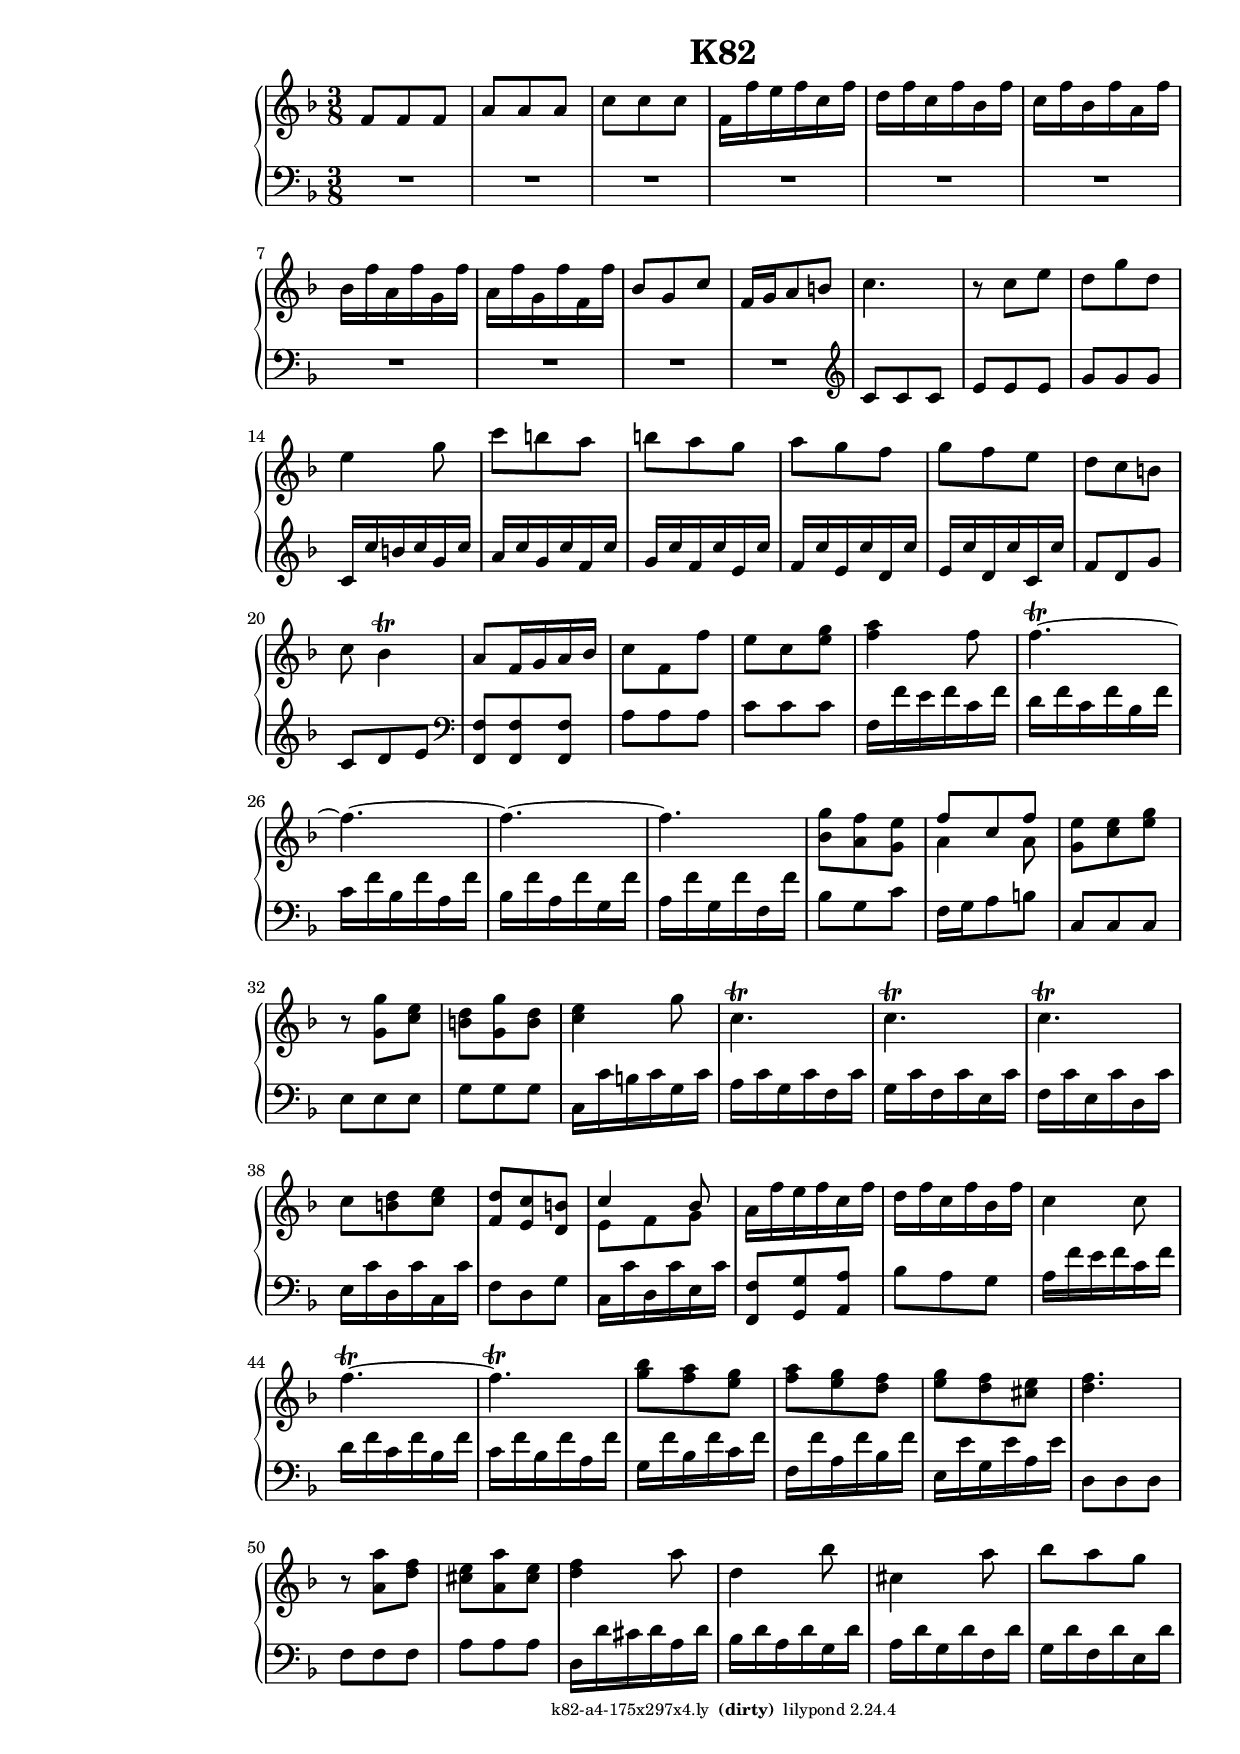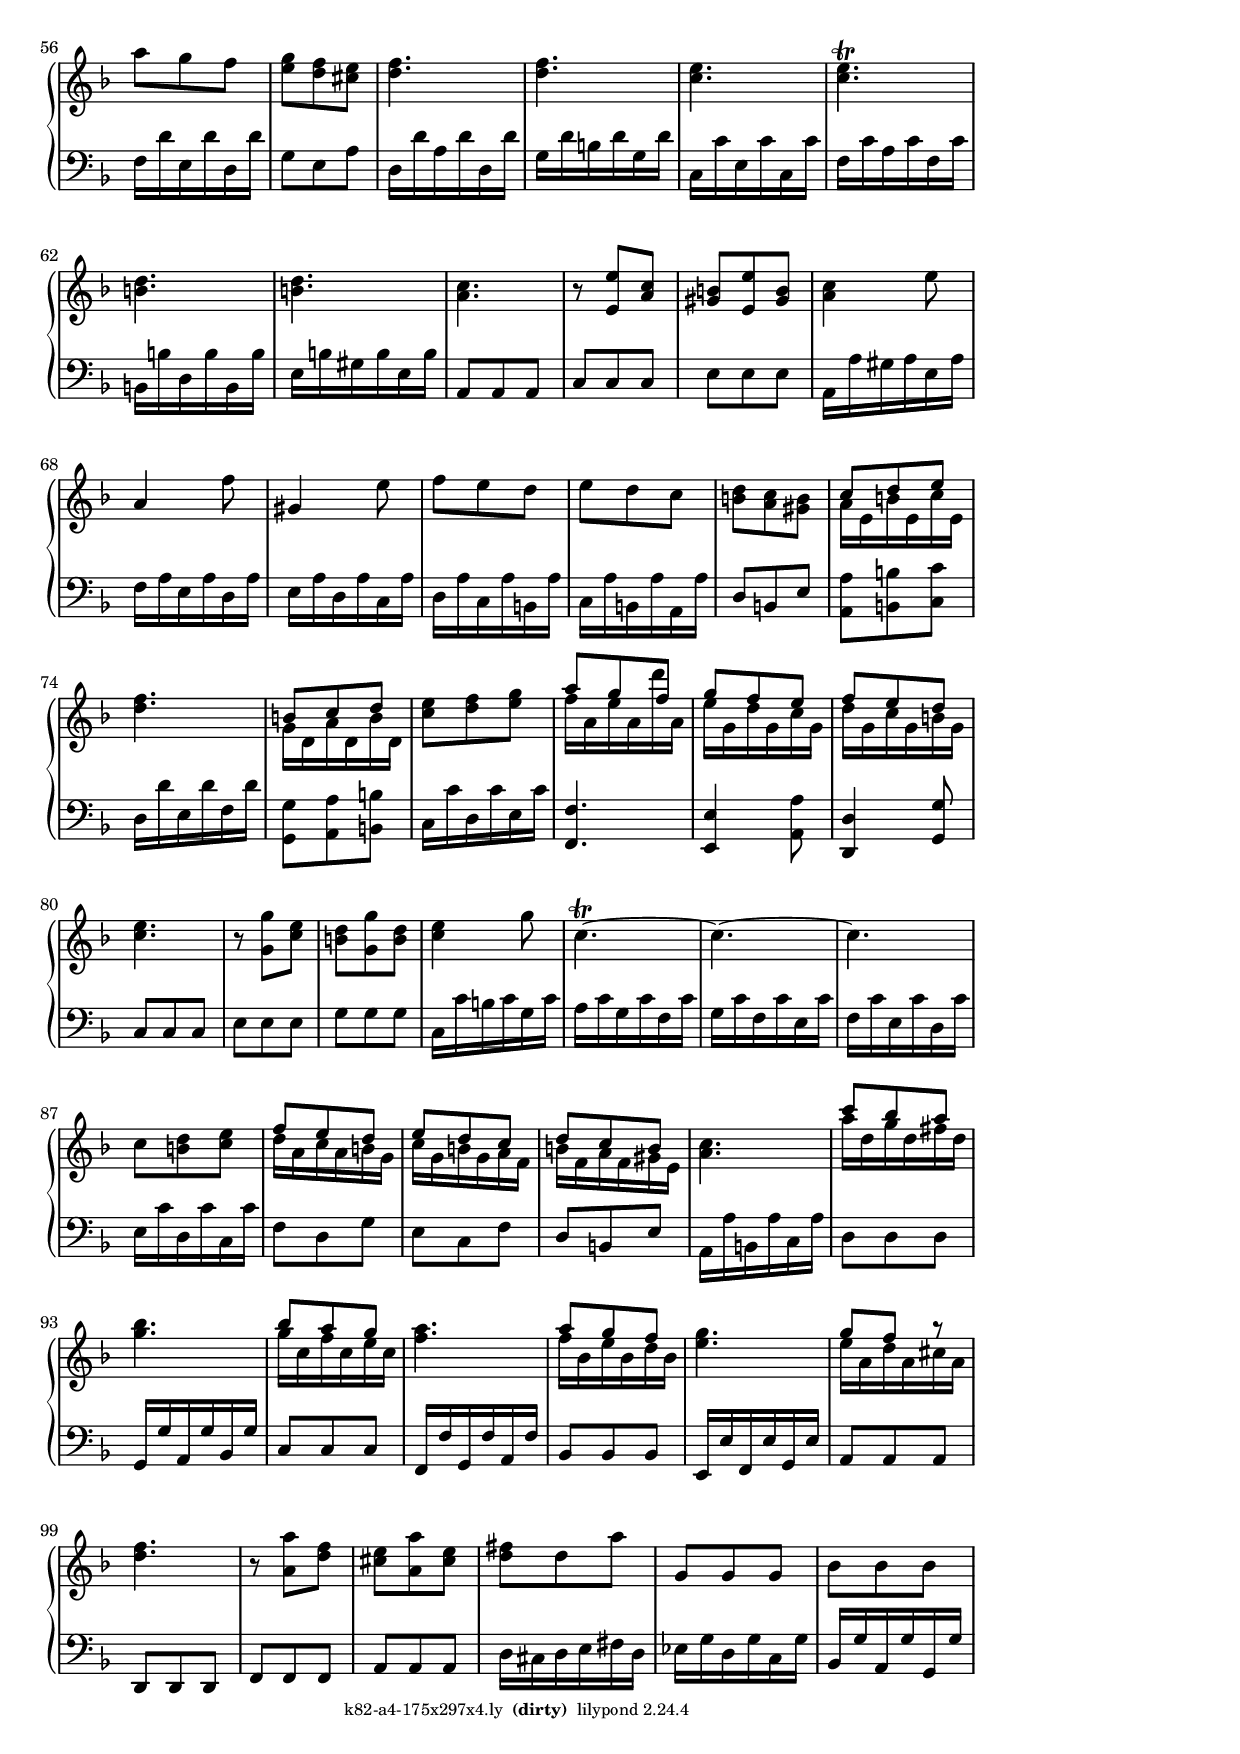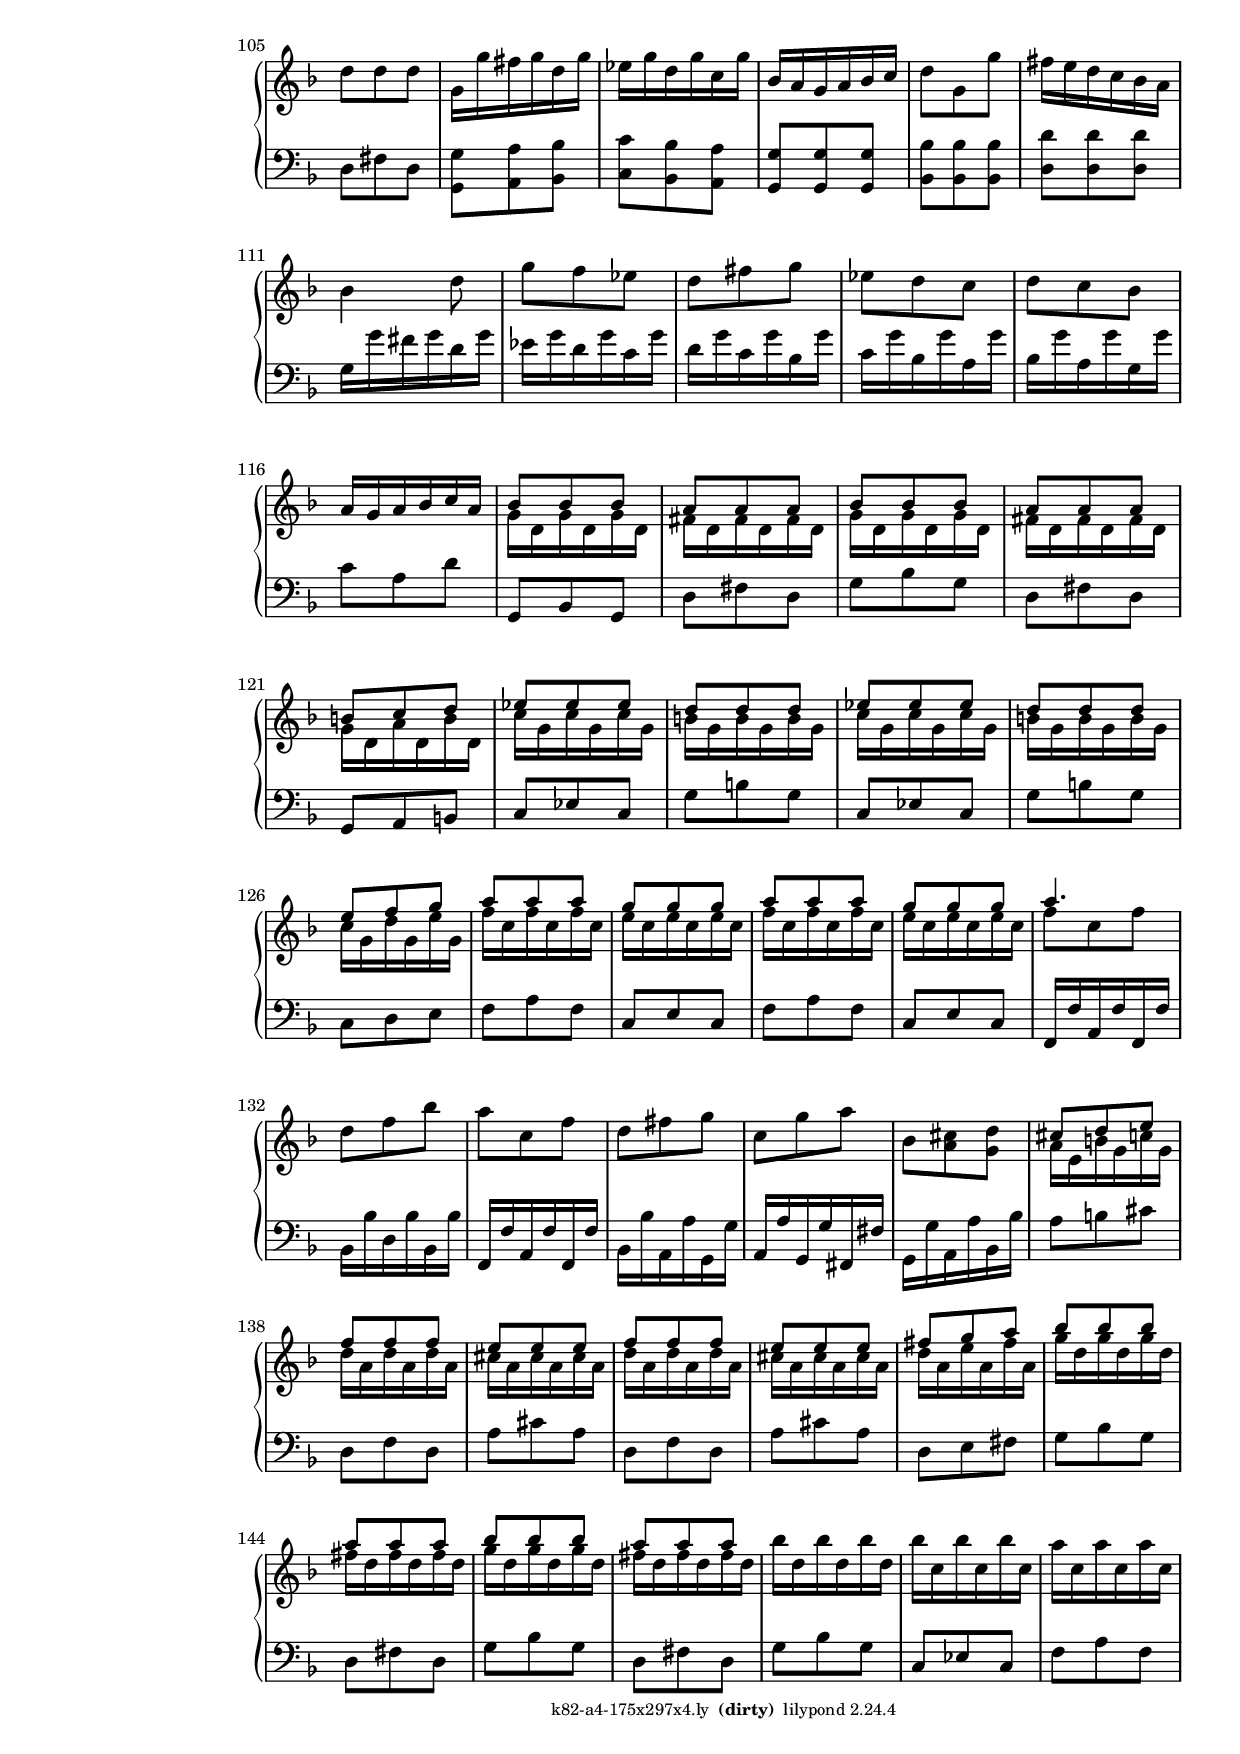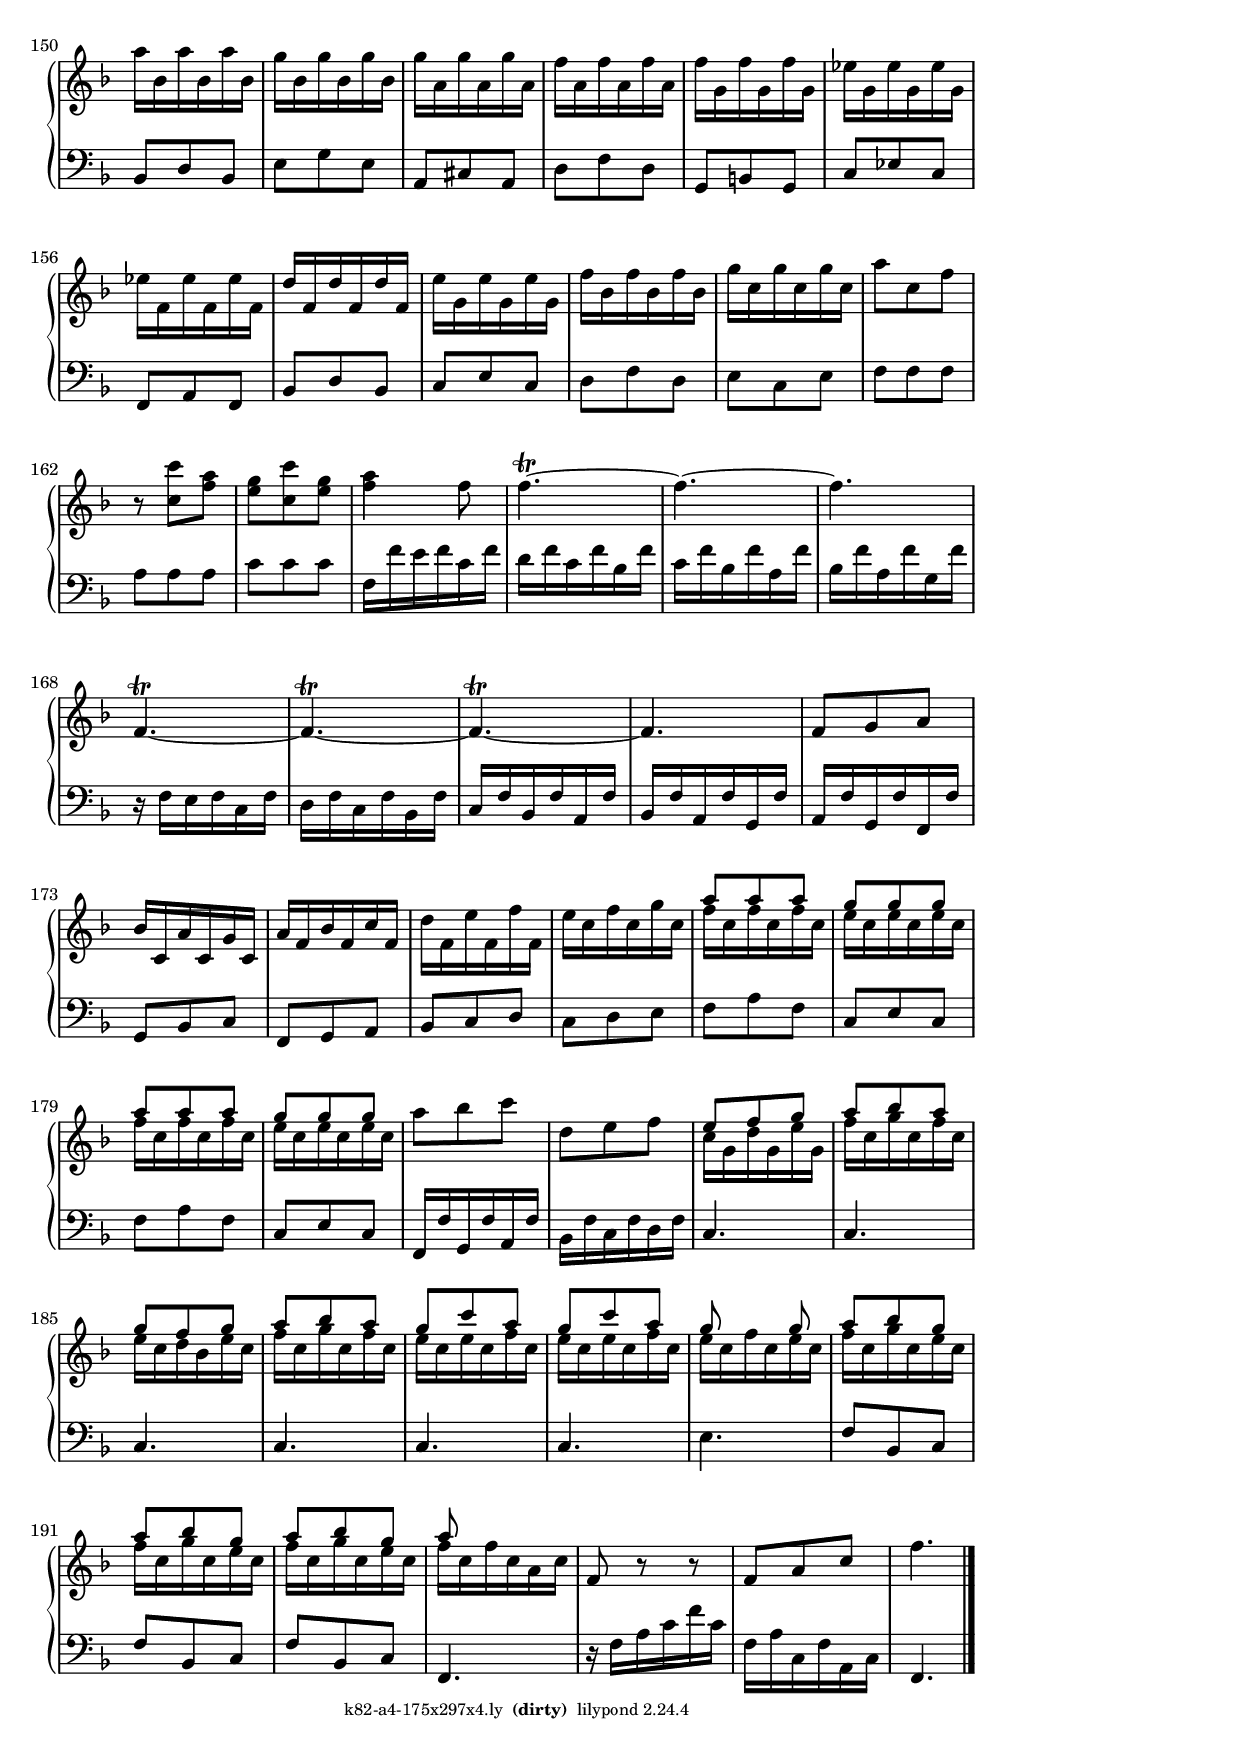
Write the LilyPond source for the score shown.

\version "2.19.20"

\include "../../include/general.ily"
\include "../../include/a4-175x297.ily"

#(set-global-staff-size 18.7)

breaks = {}
\version "2.18.2"

\header {
  title = "K82"
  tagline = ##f
}

global = {
  \key f \major
  \time 3/8
}

right = \relative c' {
  \global
  
  f8 f f
  a a a
  c c c
  f,16 f' e f c f
  d f c f bes, f'
  c f bes, f' a, f'
  
  bes, f' a, f' g, f'
  a, f' g, f' f, f'
  bes,8 g c
  f,16 g a8 b
  c4.
  r8 c e
  d g d
  
  e4 g8
  c b a
  b a g
  a g f
  g f e
  d c b
  c bes4-\trill
  
  a8 f16 g a bes
  c8 f, f'
  e c <e g> 
  <f a>4 f8
  f4.-\trill ~
  f4. ~ f4. ~ f4.
  
  <bes, g'>8 <a f'> <g e'>
  <<{ f' c f } \\ { a,4 a8 }>>
  <g e'> <c e> <e g>
  r <g, g'> <c e>
  <b d> <g g'> <b d>
  <c e>4 g'8
  
  \repeat unfold 3 { c,4.-\trill }
  c8 <b d> <c e>
  <f, d'> <e c'> <d b'>
  <<{ c'4 bes8 } \\ { e, f g }>>
  
  a16 f' e f c f
  d f c f bes, f'
  c4 c8
  f4.-\trill ~
  f4.-\trill
  <g bes>8 <f a> <e g>
  
  <f a> <e g> <d f>
  <e g> <d f> <cis e>
  <d f>4.
  r8 <a a'> <d f>
  <cis e> <a a'> <cis e>
  <d f>4 a'8
  d,4 bes'8
  
  cis,4 a'8
  bes a g
  a g f
  <e g> <d f> <cis e>
  <d f>4.
  q
  
  <c e>
  q-\trill
  <b d>
  q
  <a c>
  r8 <e e'> <a c>
  <gis b> <e e'> <gis b>
  
  <a c>4 e'8
  a,4 f'8
  gis,4 e'8
  f e d
  e d c
  <b d> <a c> <gis b>
  
  <<{ c8 d e } \\ { a,16 e b' e, c' e, }>>
  <d' f>4.
  <<{ b8 c d } \\ { g,16 d a' d, b' d, }>>
  <c' e>8 <d f> <e g>
  <<{ a8 g f 
      g f e
      f e d } \\ 
    { f16 a, e' a, d' a,
      e' g, d' g, c g
      d' g, c g b g }>>
  
  <c e>4.
  r8 <g g'> <c e>
  <b d> <g g'> <b d>
  <c e>4 g'8
  c,4.-\trill ~
  c ~ c
  
  c8 <b d> <c e>
  <<{ f e d
      e d c
      d c b } \\
    { d16 a c a b g
      c g b g a f
      b f a f gis e }>>
  <a c>4.
  
  <<{ c'8 bes a } \\ { a16 d, g d fis d }>>
  <g bes>4.
  <<{ bes8 a g } \\ { g16 c, f c e c }>>
  <f a>4.
  <<{ a8 g f } \\ { f16 bes, e bes d bes }>>
  <e g>4.
  
  <<{ g8 f r } \\ { e16 a, d a cis a }>>
  <d f>4.
  r8 <a a'> <d f>
  <cis e> <a a'> <cis e>
  <d fis> d a'
  g, g g
  bes bes bes
  
  d d d
  g,16 g' fis g d g
  ees g d g c, g'
  bes, a g a bes c
  d8 g, g'
  fis16 e d c bes a
  bes4 d8
  
  g f ees
  d fis g
  ees d c
  d c bes
  a16 g a bes c a
  
  <<{ bes8 bes bes a a a
      bes bes bes a a a 
      b c d } \\
    { g,16 d g d g d
      fis d fis d fis d
      g d g d g d
      fis d fis d fis d 
      g d a' d, b' d, }>>
  
  <<{ ees'8 ees ees d d d
      ees ees ees d d d
      e f g } \\ 
    { c,16 g c g c g
      b g b g b g
      c g c g c g
      b g b g b g
      c g d' g, e' g, }>>
  
  <<{ a'8 a a g g g
      a a a g g g } \\
    { f16 c f c f c
      e c e c e c
      f c f c f c
      e c e c e c }>>
  
  <<{ a'4. } \\ { f8 c f }>>
  d f bes
  a c, f
  d fis g
  c, g'a
  
  bes, <a cis> <g d'>
  <<{ cis d e f f f e e e f f f e e e } \\
    { a,16 e b' g c g
      d' a d a d a
      cis a cis a cis a
      d a d a d a
      cis a cis a cis a }>>
  
  <<{ fis'8 g a bes bes bes a a a 
      bes bes bes a a a } \\
    { d,16 a e' a, fis' a, 
      g' d g d g d
      fis d fis d fis d
      g d g d g d
      fis d fis d fis d }>>
  
  \repeat unfold 3 { bes' d, }
  \repeat unfold 3 { bes' c, }
  \repeat unfold 3 { a' c, }
  \repeat unfold 3 { a' bes, }
  \repeat unfold 3 { g' bes, }
  \repeat unfold 3 { g' a, }
  \repeat unfold 3 { f' a, }
  
  \repeat unfold 3 { f' g, }
  \repeat unfold 3 { ees' g, }
  \repeat unfold 3 { ees' f, }
  \repeat unfold 3 { d' f, }
  \repeat unfold 3 { e' g, }
  \repeat unfold 3 { f' bes, }
  \repeat unfold 3 { g' c, }
  
  a'8 c, f
  r <c c'> <f a>
  <e g> <c c'> <e g>
  <f a>4 f8
  f4.-\trill ~ f ~ f
  f,-\trill ~ f-\trill ~ f-\trill ~ f
  f8 g a
  
  bes16 c, a' c, g' c,
  a' f bes f c' f,
  d' f, e' f, f' f,
  e' c f c g' c,
  \repeat unfold 2 {
    <<{ a'8 a a g g g } \\ 
      { f16 c f c f c e c e c e c }>>
  }
  
  a'8 bes c
  d, e f
  <<{ e f g a bes a g f g a bes a } \\
    { c,16 g d' g, e' g,
      f' c g' c, f c
      e c d bes e c
      f c g' c, f c }>>
  
  \repeat unfold 2 { <<{ g'8 c a } \\ { e16 c e c f c }>> }
  <<{ g'8 s g } \\ { e16 c f c e c }>>
  \repeat unfold 3 { <<{ a'8 bes g } \\ { f16 c g' c, e c }>> }

  <<{ a'8 } \\ { f16 c f c a c }>>
  f,8 r r
  f a c
  f4. \bar "|."
}
 
left = \relative c' {
  \global
  
  R4.*10 \clef treble
  c8 c c
  e e e
  g g g
  
  c,16 c' b c g c
  a c g c f, c'
  g c f, c' e, c'
  f, c' e, c' d, c'
  e, c' d, c' c, c'
  f,8 d g
  c, d e
  
  \clef bass
  <f,, f'> q q
  a' a a
  c c c
  f,16 f' e f c f
  d f c f bes, f'
  c f bes, f' a, f'
  bes, f' a, f' g, f'
  
  a, f' g, f' f, f'
  bes,8 g c
  f,16 g a8 b
  c, c c
  e e e
  g g g
  c,16 c' b c g c
  
  a c g c f, c'
  g c f, c' e, c'
  f, c' e, c' d, c'
  e, c' d, c' c, c'
  f,8 d g
  c,16 c' d, c' e, c'
  
  <f,, f'>8 <g g'> <a a'>
  bes'8 a g
  a16 f' e f c f
  d f c f bes, f'
  c f bes, f' a, f'
  g, f' bes, f' c f
  
  f, f' a, f' bes, f'
  e, e' g, e' a, e'
  d,8 d d
  f f f
  a a a
  d,16 d' cis d a d
  bes d a d g, d'
  
  a d g, d' f, d'
  g, d' f, d' e, d'
  f, d' e, d' d, d'
  g,8 e a
  d,16 d' a d d, d'
  g, d' b d g, d'
  
  c, c' e, c' c, c'
  f, c' a c f, c'
  b, b' d, b' b, b'
  e, b' gis b e, b'
  a,8 a a
  c c c
  e e e
  
  a,16 a' gis a e a
  f a e a d, a'
  e a d, a' c, a'
  d, a' c, a' b, a'
  c, a' b, a' a, a'
  d,8 b e
  
  <a, a'> <b b'> <c c'>
  d16 d' e, d' f, d'
  <g,, g'>8 <a a'> <b b'>
  c16 c' d, c' e, c'
  <f,, f'>4.
  <e e'>4 <a a'>8
  
  <d, d'>4 <g g'>8
  c c c
  e e e
  g g g
  c,16 c' b c g c
  a c g c f, c'
  g c f, c' e, c'
  
  f, c' e, c' d, c'
  e, c' d, c' c, c'
  f,8 d g
  e c f
  d b e
  a,16 a' b, a' c, a'
  
  d,8 d d
  g,16 g' a, g' bes, g'
  c,8 c c
  f,16 f' g, f' a, f'
  bes,8 bes bes
  e,16 e' f, e' g, e'
  
  a,8 a a
  d, d d
  f f f
  a a a
  d16 cis d e fis d
  ees g d g c, g'
  bes, g' a, g' g, g'
  
  d8 fis d
  <g, g'> <a a'> <bes bes'>
  <c c'> <bes bes'> <a a'>
  <g g'> q q
  <bes bes'> q q
  <d d'> q q
  g16 g' fis g d g
  
  ees g d g c, g'
  d g c, g' bes, g'
  c, g' bes, g' a, g'
  bes, g' a, g' g, g'
  c,8 a d
  g,, bes g
  
  d' fis d
  g bes g
  d fis d
  g, a b
  c ees c
  g' b g
  
  c, ees c
  g' b g
  c, d e
  f a f
  c e c
  f a f
  
  c e c
  f,16 f' a, f' f, f'
  bes, bes' d, bes' bes, bes'
  f, f' a, f' f, f'
  bes, bes' a, a' g, g'
  a, a' g, g' fis, fis'
  
  g, g' a, a' bes, bes'
  a8 b cis
  d, f d
  a' cis a
  d, f d
  a' cis a
  
  d, e fis
  g bes g
  d fis d
  g bes g
  d fis d
  g bes g
  
  c, ees c
  f a f
  bes, d bes
  e g e
  a, cis a
  d f d
  
  g, b g
  c ees c
  f, a f
  bes d bes
  c e c 
  d f d
  
  e c e
  f f f
  a a a
  c c c
  f,16 f' e f c f
  d f c f bes, f'
  c f bes, f' a, f'
  
  bes, f' a, f' g, f'
  r f, e f c f
  d f c f bes, f'
  c f bes, f' a, f'
  bes, f' a, f' g, f'
  a, f' g, f' f, f'
  
  g,8 bes c
  f, g a
  bes c d
  c d e
  f a f
  c e c
  
  f a f
  c e c
  f,16 f' g, f' a, f'
  bes, f' c f d f
  \repeat unfold 6 { c4. }
  e 
  \repeat unfold 3 { f8 bes, c }
  
  f,4.
  r16 f' a c f c
  f, a c, f a, c
  f,4. \bar "|."
}

\score {
  \new PianoStaff <<
    \new Staff = "right" {
      << 
        %\breaks
        \right
      >>
    }
    \new Staff = "left" { 
      <<
        %\breaks
        \clef bass \left 
      >>
    }
  >>
  \layout { indent = 0 }
}

